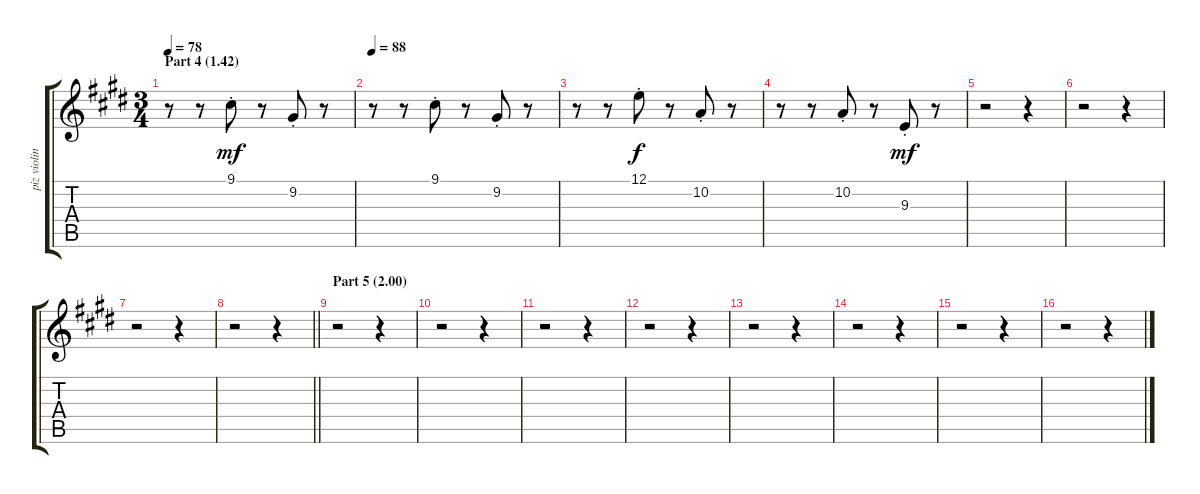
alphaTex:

\track ("piz violin2" "piz violin") {instrument pizzicatostrings}
\staff {score tabs}
\tuning (E4 B3 G3 D3 A2 E2) {hide}
\ts (3 4)
\section ("" "Part 4 (1.42)")
\tempo 78
\clef g2
\ks e
r.8{dy mf} r.8 9.1{st}.8 r.8 9.2{st}.8 r.8 |
\tempo 88
r.8 r.8 9.1{st}.8 r.8 9.2{st}.8 r.8 |
r.8 r.8 12.1{st}.8{dy f} r.8 10.2{st}.8 r.8 |
r.8 r.8 10.2{st}.8 r.8 9.3{st}.8{dy mf} r.8 |
r.2 r.4 |
r.2 r.4 |
r.2 r.4 |
\barLineRight lightlight
r.2 r.4 |
\section ("" "Part 5 (2.00)")
r.2 r.4 |
r.2 r.4 |
r.2 r.4 |
r.2 r.4 |
r.2 r.4 |
r.2 r.4 |
r.2 r.4 |
r.2 r.4
